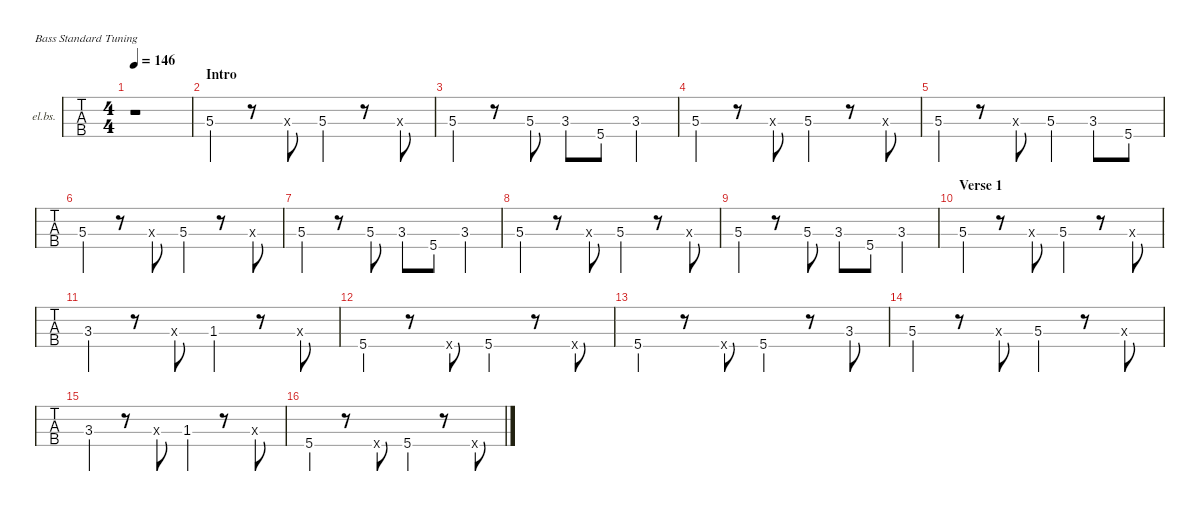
\hideDynamics
\bracketExtendMode nobrackets
\firstSystemTrackNameOrientation horizontal
\otherSystemsTrackNameOrientation horizontal
\track ("Bob - Bass" "el.bs.") {instrument electricbassfinger}
\staff {tabs}
\tuning (G2 D2 A1 E1)
\ts (4 4)
\tempo 146
\clef f4
\ks c
r.1{dy f instrument electricbassfinger} |
\section ("" "Intro")
5.3.4 r.8 5.3{x}.8 5.3.4 r.8 5.3{x}.8 |
5.3.4 r.8 5.3.8 3.3.8 5.4.8 3.3{st}.4 |
\ks dminor
5.3{acc forcenatural}.4 r.8 5.3{x acc forcenatural}.8 5.3{acc forcenatural}.4 r.8 5.3{x acc forcenatural}.8 |
5.3{acc forcenatural}.4 r.8 5.3{x acc forcenatural}.8 5.3{acc forcenatural}.4 3.3{acc forcenatural}.8 5.4{acc forcenatural}.8 |
5.3{acc forcenatural}.4 r.8 5.3{x acc forcenatural}.8 5.3{acc forcenatural}.4 r.8 5.3{x acc forcenatural}.8 |
5.3{acc forcenatural}.4 r.8 5.3{acc forcenatural}.8 3.3{acc forcenatural}.8 5.4{acc forcenatural}.8 3.3{st acc forcenatural}.4 |
5.3{acc forcenatural}.4 r.8 5.3{x acc forcenatural}.8 5.3{acc forcenatural}.4 r.8 5.3{x acc forcenatural}.8 |
5.3{acc forcenatural}.4 r.8 5.3{acc forcenatural}.8 3.3{acc forcenatural}.8 5.4{acc forcenatural}.8 3.3{st acc forcenatural}.4 |
\section ("" "Verse 1")
\scale
0.853947 5.3{acc forcenatural}.4 r.8 5.3{x acc forcenatural}.8 5.3{acc forcenatural}.4 r.8 5.3{x acc forcenatural}.8 |
\scale
1.49144 3.3{acc forcenatural}.4 r.8 3.3{x acc forcenatural}.8 1.3{acc b}.4 r.8 1.3{x acc b}.8 |
\scale
0.654618 5.4{acc forcenatural}.4 r.8 5.4{x acc forcenatural}.8 5.4{acc forcenatural}.4 r.8 5.4{x acc forcenatural}.8 |
\scale
0.759916 5.4{acc forcenatural}.4 r.8 5.4{x acc forcenatural}.8 5.4{acc forcenatural}.4 r.8 3.3{acc forcenatural}.8 |
\scale
1.32797 5.3{acc forcenatural}.4 r.8 5.3{x acc forcenatural}.8 5.3{acc forcenatural}.4 r.8 5.3{x acc forcenatural}.8 |
\scale
0.912118 3.3{acc forcenatural}.4 r.8 3.3{x acc forcenatural}.8 1.3{acc b}.4 r.8 1.3{x acc b}.8 |
\scale
0.955289 5.4{acc forcenatural}.4 r.8 5.4{x acc forcenatural}.8 5.4{acc forcenatural}.4 r.8 5.4{x acc forcenatural}.8
